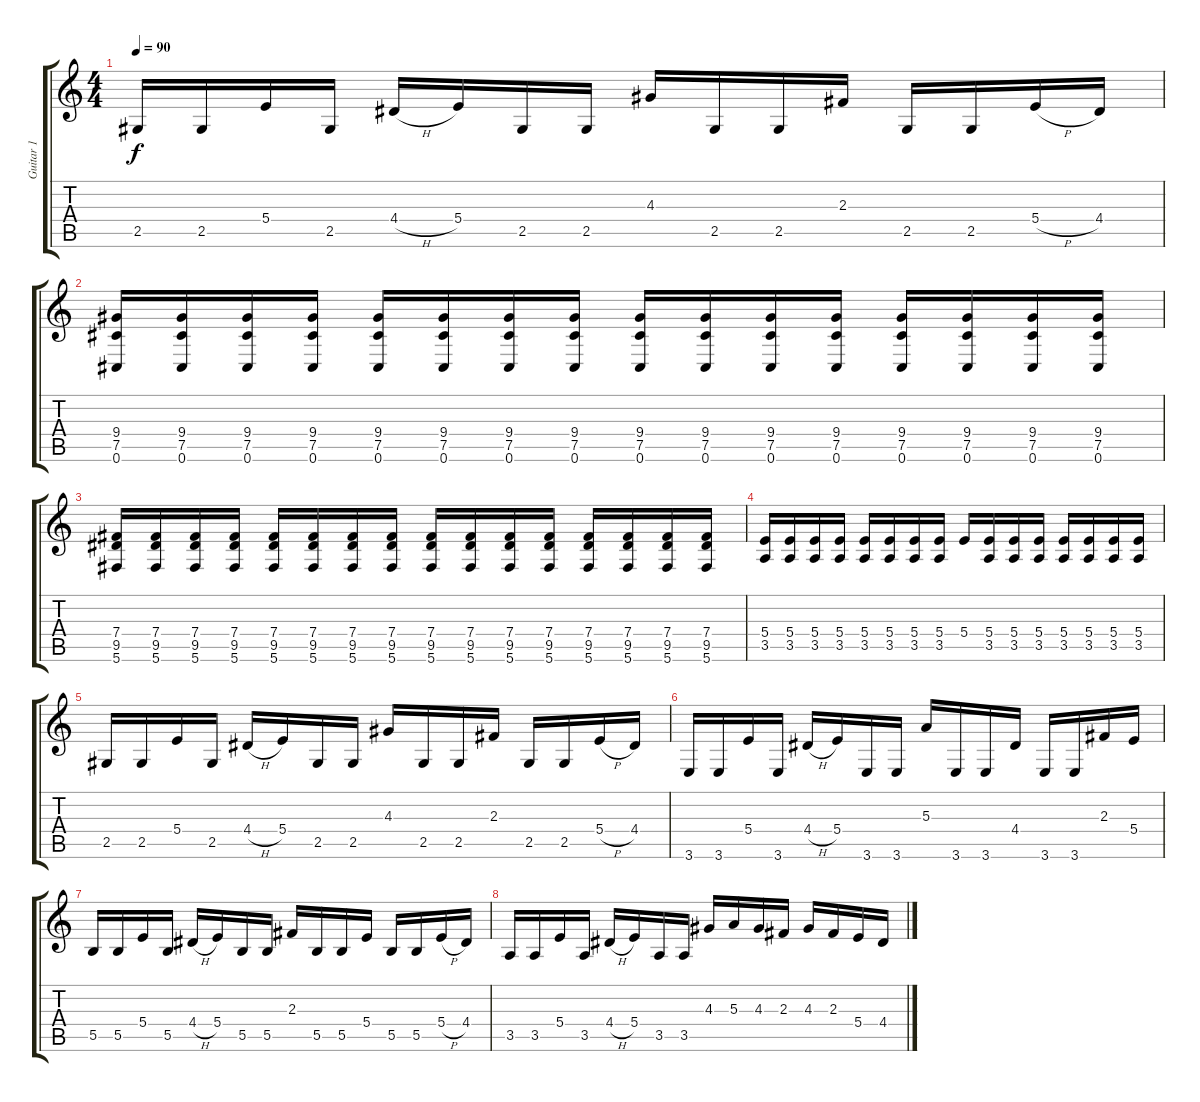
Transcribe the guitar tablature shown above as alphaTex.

\track ("Guitar 1" "Guitar 1") {instrument distortionguitar}
\staff {score tabs}
\tuning (Db4 Ab3 E3 B2 Gb2 Db2) {hide}
\ts (4 4)
\tempo 90
\clef g2
\ks c
2.5.16{dy f} 2.5.16 5.4.16 2.5.16 4.4{h}.16 5.4.16 2.5.16 2.5.16 4.3.16 2.5.16 2.5.16 2.3.16 2.5.16 2.5.16 5.4{h}.16 4.4.16 |
(9.4 7.5 0.6).16 (9.4 7.5 0.6).16 (9.4 7.5 0.6).16 (9.4 7.5 0.6).16 (9.4 7.5 0.6).16 (9.4 7.5 0.6).16 (9.4 7.5 0.6).16 (9.4 7.5 0.6).16 (9.4 7.5 0.6).16 (9.4 7.5 0.6).16 (9.4 7.5 0.6).16 (9.4 7.5 0.6).16 (9.4 7.5 0.6).16 (9.4 7.5 0.6).16 (9.4 7.5 0.6).16 (9.4 7.5 0.6).16 |
(7.4 9.5 5.6).16 (7.4 9.5 5.6).16 (7.4 9.5 5.6).16 (7.4 9.5 5.6).16 (7.4 9.5 5.6).16 (7.4 9.5 5.6).16 (7.4 9.5 5.6).16 (7.4 9.5 5.6).16 (7.4 9.5 5.6).16 (7.4 9.5 5.6).16 (7.4 9.5 5.6).16 (7.4 9.5 5.6).16 (7.4 9.5 5.6).16 (7.4 9.5 5.6).16 (7.4 9.5 5.6).16 (7.4 9.5 5.6).16 |
(5.4 3.5).16 (5.4 3.5).16 (5.4 3.5).16 (5.4 3.5).16 (5.4 3.5).16 (5.4 3.5).16 (5.4 3.5).16 (5.4 3.5).16 5.4.16 (5.4 3.5).16 (5.4 3.5).16 (5.4 3.5).16 (5.4 3.5).16 (5.4 3.5).16 (5.4 3.5).16 (5.4 3.5).16 |
2.5.16 2.5.16 5.4.16 2.5.16 4.4{h}.16 5.4.16 2.5.16 2.5.16 4.3.16 2.5.16 2.5.16 2.3.16 2.5.16 2.5.16 5.4{h}.16 4.4.16 |
3.6.16 3.6.16 5.4.16 3.6.16 4.4{h}.16 5.4.16 3.6.16 3.6.16 5.3.16 3.6.16 3.6.16 4.4.16 3.6.16 3.6.16 2.3.16 5.4.16 |
5.5.16 5.5.16 5.4.16 5.5.16 4.4{h}.16 5.4.16 5.5.16 5.5.16 2.3.16 5.5.16 5.5.16 5.4.16 5.5.16 5.5.16 5.4{h}.16 4.4.16 |
3.5.16 3.5.16 5.4.16 3.5.16 4.4{h}.16 5.4.16 3.5.16 3.5.16 4.3.16 5.3.16 4.3.16 2.3.16 4.3.16 2.3.16 5.4.16 4.4.16
